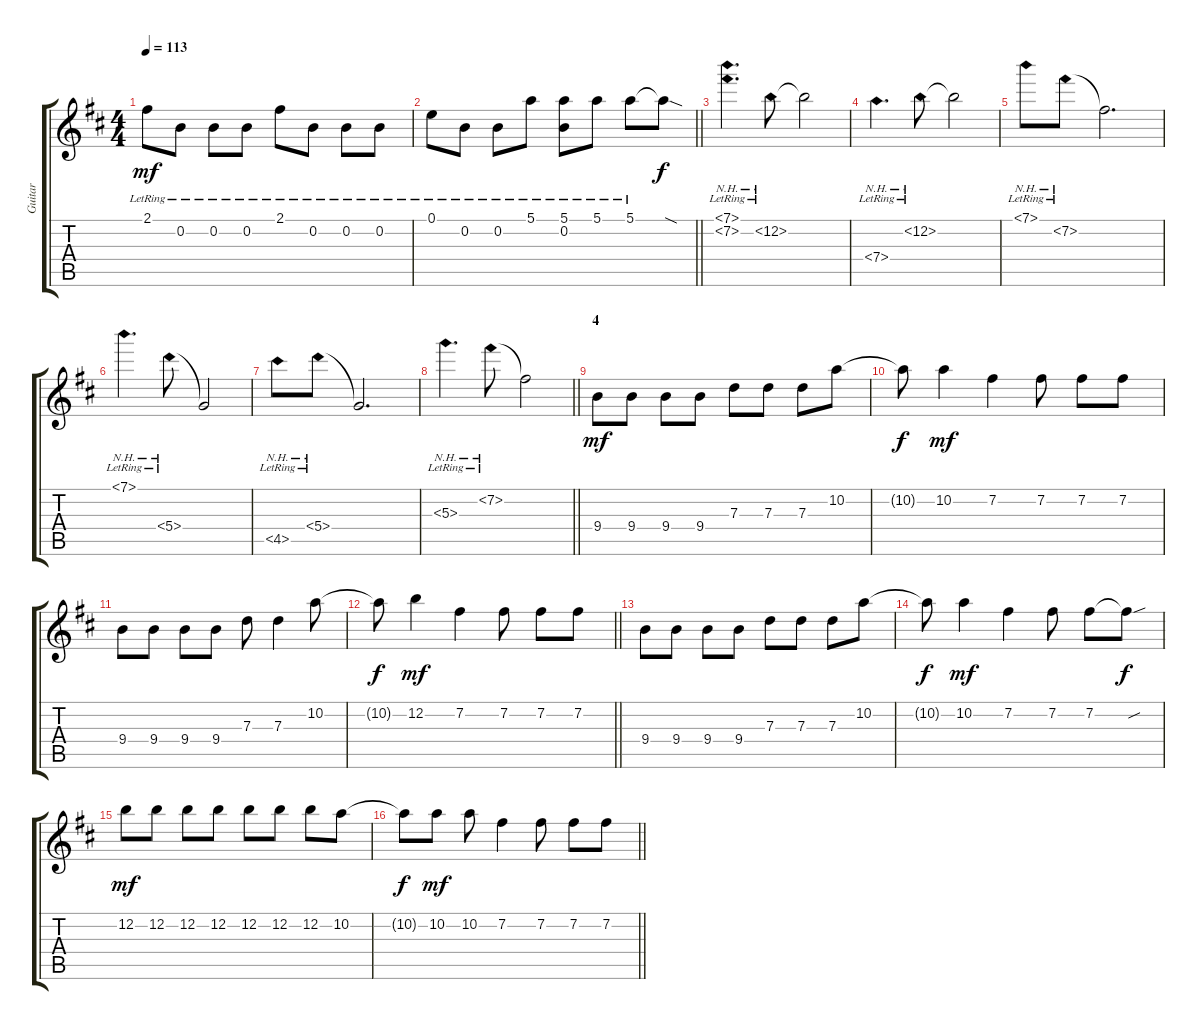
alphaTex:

\track ("Guitar" "Guitar") {instrument electricguitarclean}
\staff {score tabs}
\tuning (E4 B3 G3 D3 A2 E2) {hide}
\ts (4 4)
\tempo 113
\clef g2
\ks bminor
2.1{lr}.8{dy mf} 0.2{lr}.8 0.2{lr}.8 0.2{lr}.8 2.1{lr}.8 0.2{lr}.8 0.2{lr}.8 0.2{lr}.8 |
\barLineRight lightlight
0.1{lr}.8 0.2{lr}.8 0.2{lr}.8 5.1{lr}.8 (5.1{lr} 0.2).8 5.1{lr}.8 5.1{lr}.8 5.1{sod t}.8{dy f} |
\section ("" "")
(7.1{nh lr} 7.2{nh lr}).4{d volume 16 instrument electricguitarclean} 12.2{nh lr}.8 12.2{t}.2 |
7.4{nh lr}.4{d} 12.2{nh lr}.8 12.2{t}.2 |
7.1{nh lr}.8 7.2{nh lr}.8 7.2{t}.2{d} |
7.1{nh lr}.4{d} 5.4{nh lr}.8 5.4{t}.2 |
4.5{nh lr}.8 5.4{nh lr}.8 5.4{t}.2{d} |
\barLineRight lightlight
5.3{nh lr}.4{d} 7.2{nh lr}.8 7.2{t}.2 |
\section ("" "4")
9.4.8{dy mf instrument electricguitarclean} 9.4.8 9.4.8 9.4.8 7.3.8 7.3.8 7.3.8 10.2.8 |
10.2{t}.8{dy f} 10.2.4{dy mf} 7.2.4 7.2.8 7.2.8 7.2.8 |
9.4.8 9.4.8 9.4.8 9.4.8 7.3.8 7.3.4 10.2.8 |
\barLineRight lightlight
10.2{t}.8{dy f} 12.2.4{dy mf} 7.2.4 7.2.8 7.2.8 7.2.8 |
\section ("" "")
9.4.8 9.4.8 9.4.8 9.4.8 7.3.8 7.3.8 7.3.8 10.2.8 |
10.2{t}.8{dy f} 10.2.4{dy mf} 7.2.4 7.2.8 7.2.8 7.2{sou t}.8{dy f} |
12.2.8{dy mf} 12.2.8 12.2.8 12.2.8 12.2.8 12.2.8 12.2.8 10.2.8 |
\barLineRight lightlight
10.2{t}.8{dy f} 10.2.8{dy mf} 10.2.8 7.2.4 7.2.8 7.2.8 7.2.8
